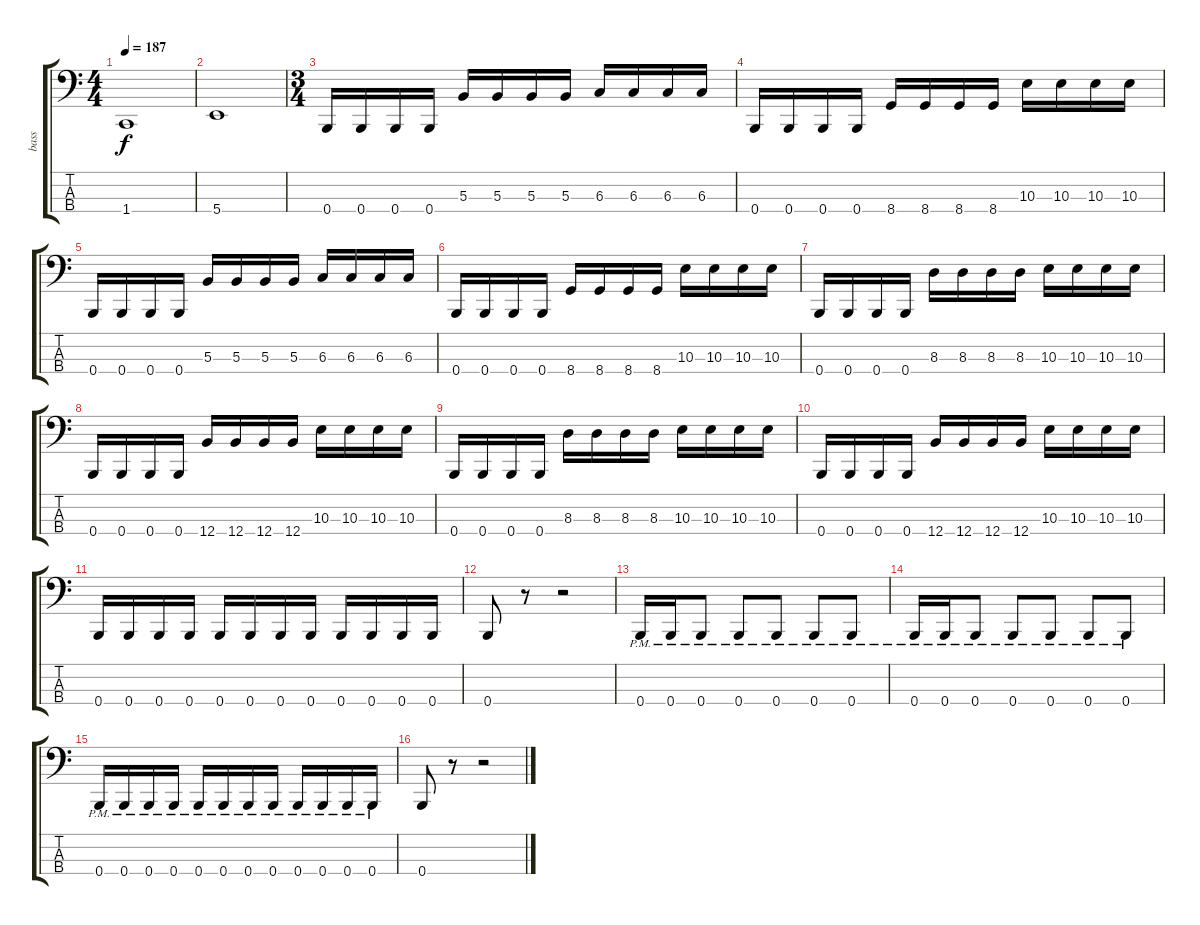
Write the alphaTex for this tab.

\track ("bass" "bass") {instrument electricbasspick}
\staff {score tabs}
\tuning (E2 B1 Gb1 B0) {hide}
\ts (4 4)
\tempo 187
\clef f4
\ks c
1.4.1{dy f} |
5.4.1 |
\ts (3 4)
0.4.16 0.4.16 0.4.16 0.4.16 5.3.16 5.3.16 5.3.16 5.3.16 6.3.16 6.3.16 6.3.16 6.3.16 |
0.4.16 0.4.16 0.4.16 0.4.16 8.4.16 8.4.16 8.4.16 8.4.16 10.3.16 10.3.16 10.3.16 10.3.16 |
0.4.16 0.4.16 0.4.16 0.4.16 5.3.16 5.3.16 5.3.16 5.3.16 6.3.16 6.3.16 6.3.16 6.3.16 |
0.4.16 0.4.16 0.4.16 0.4.16 8.4.16 8.4.16 8.4.16 8.4.16 10.3.16 10.3.16 10.3.16 10.3.16 |
0.4.16 0.4.16 0.4.16 0.4.16 8.3.16 8.3.16 8.3.16 8.3.16 10.3.16 10.3.16 10.3.16 10.3.16 |
0.4.16 0.4.16 0.4.16 0.4.16 12.4.16 12.4.16 12.4.16 12.4.16 10.3.16 10.3.16 10.3.16 10.3.16 |
0.4.16 0.4.16 0.4.16 0.4.16 8.3.16 8.3.16 8.3.16 8.3.16 10.3.16 10.3.16 10.3.16 10.3.16 |
0.4.16 0.4.16 0.4.16 0.4.16 12.4.16 12.4.16 12.4.16 12.4.16 10.3.16 10.3.16 10.3.16 10.3.16 |
0.4.16 0.4.16 0.4.16 0.4.16 0.4.16 0.4.16 0.4.16 0.4.16 0.4.16 0.4.16 0.4.16 0.4.16 |
0.4.8 r.8 r.2 |
0.4{pm}.16 0.4{pm}.16 0.4{pm}.8 0.4{pm}.8 0.4{pm}.8 0.4{pm}.8 0.4{pm}.8 |
0.4{pm}.16 0.4{pm}.16 0.4{pm}.8 0.4{pm}.8 0.4{pm}.8 0.4{pm}.8 0.4{pm}.8 |
0.4{pm}.16 0.4{pm}.16 0.4{pm}.16 0.4{pm}.16 0.4{pm}.16 0.4{pm}.16 0.4{pm}.16 0.4{pm}.16 0.4{pm}.16 0.4{pm}.16 0.4{pm}.16 0.4{pm}.16 |
0.4.8 r.8 r.2
